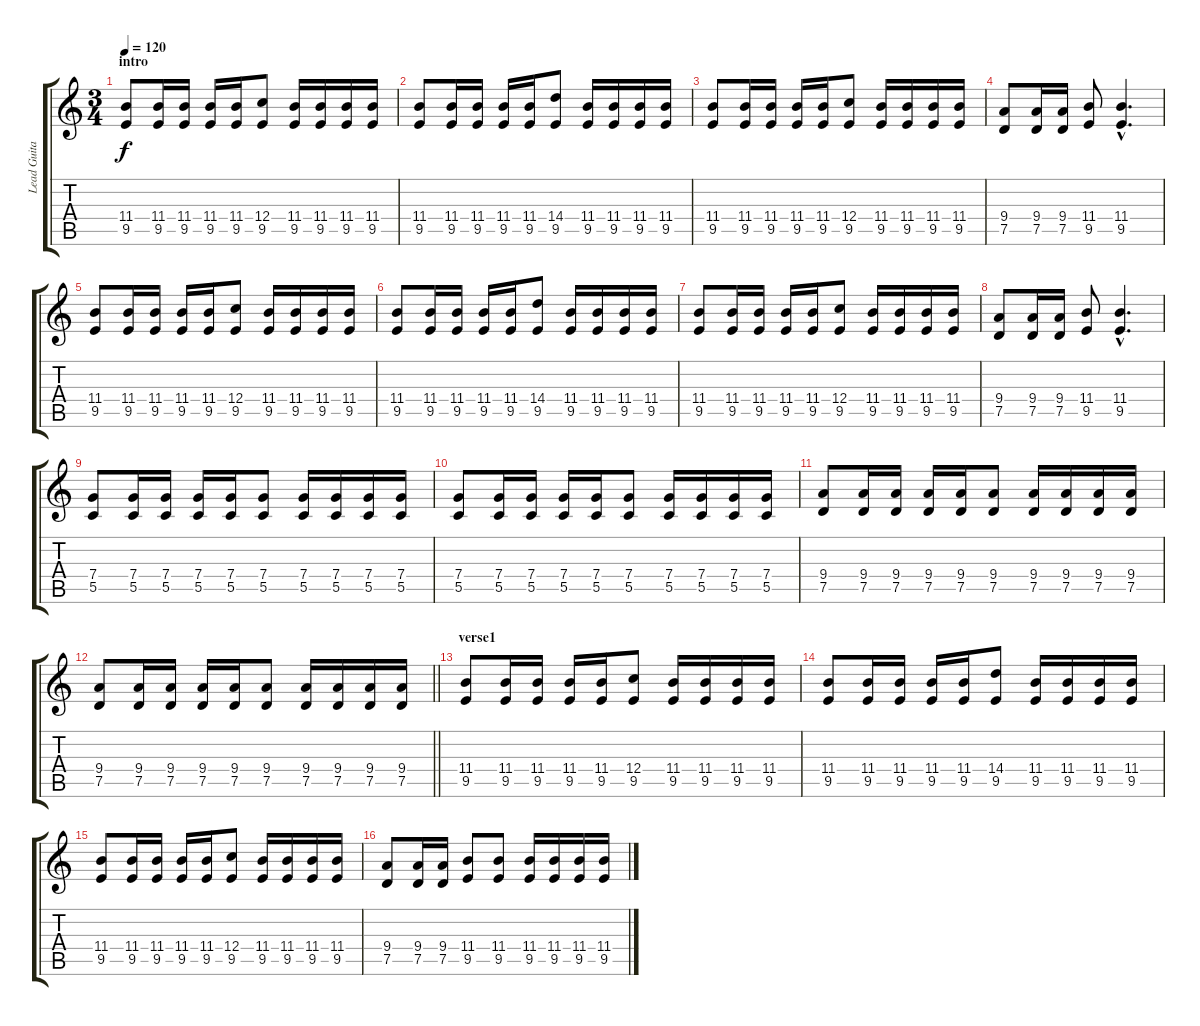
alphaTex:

\track ("Lead Guitare" "Lead Guita") {instrument distortionguitar}
\staff {score tabs}
\tuning (D4 A3 F3 C3 G2 D2) {hide}
\ts (3 4)
\section ("" "intro")
\tempo 120
\clef g2
\ks c
(11.4 9.5).8{dy f instrument electricguitarclean} (11.4 9.5).16 (11.4 9.5).16 (11.4 9.5).16 (11.4 9.5).16 (12.4 9.5).8 (11.4 9.5).16 (11.4 9.5).16 (11.4 9.5).16 (11.4 9.5).16 |
(11.4 9.5).8 (11.4 9.5).16 (11.4 9.5).16 (11.4 9.5).16 (11.4 9.5).16 (14.4 9.5).8 (11.4 9.5).16 (11.4 9.5).16 (11.4 9.5).16 (11.4 9.5).16 |
(11.4 9.5).8 (11.4 9.5).16 (11.4 9.5).16 (11.4 9.5).16 (11.4 9.5).16 (12.4 9.5).8 (11.4 9.5).16 (11.4 9.5).16 (11.4 9.5).16 (11.4 9.5).16 |
(9.4 7.5).8 (9.4 7.5).16 (9.4 7.5).16 (11.4 9.5).8 (11.4{hac} 9.5{hac}).4{d} |
(11.4 9.5).8 (11.4 9.5).16 (11.4 9.5).16 (11.4 9.5).16 (11.4 9.5).16 (12.4 9.5).8 (11.4 9.5).16 (11.4 9.5).16 (11.4 9.5).16 (11.4 9.5).16 |
(11.4 9.5).8 (11.4 9.5).16 (11.4 9.5).16 (11.4 9.5).16 (11.4 9.5).16 (14.4 9.5).8 (11.4 9.5).16 (11.4 9.5).16 (11.4 9.5).16 (11.4 9.5).16 |
(11.4 9.5).8 (11.4 9.5).16 (11.4 9.5).16 (11.4 9.5).16 (11.4 9.5).16 (12.4 9.5).8 (11.4 9.5).16 (11.4 9.5).16 (11.4 9.5).16 (11.4 9.5).16 |
(9.4 7.5).8 (9.4 7.5).16 (9.4 7.5).16 (11.4 9.5).8 (11.4{hac} 9.5{hac}).4{d} |
(7.4 5.5).8{instrument distortionguitar} (7.4 5.5).16 (7.4 5.5).16 (7.4 5.5).16 (7.4 5.5).16 (7.4 5.5).8 (7.4 5.5).16 (7.4 5.5).16 (7.4 5.5).16 (7.4 5.5).16 |
(7.4 5.5).8 (7.4 5.5).16 (7.4 5.5).16 (7.4 5.5).16 (7.4 5.5).16 (7.4 5.5).8 (7.4 5.5).16 (7.4 5.5).16 (7.4 5.5).16 (7.4 5.5).16 |
(9.4 7.5).8 (9.4 7.5).16 (9.4 7.5).16 (9.4 7.5).16 (9.4 7.5).16 (9.4 7.5).8 (9.4 7.5).16 (9.4 7.5).16 (9.4 7.5).16 (9.4 7.5).16 |
\barLineRight lightlight
(9.4 7.5).8 (9.4 7.5).16 (9.4 7.5).16 (9.4 7.5).16 (9.4 7.5).16 (9.4 7.5).8 (9.4 7.5).16 (9.4 7.5).16 (9.4 7.5).16 (9.4 7.5).16 |
\section ("" "verse1")
(11.4 9.5).8 (11.4 9.5).16 (11.4 9.5).16 (11.4 9.5).16 (11.4 9.5).16 (12.4 9.5).8 (11.4 9.5).16 (11.4 9.5).16 (11.4 9.5).16 (11.4 9.5).16 |
(11.4 9.5).8 (11.4 9.5).16 (11.4 9.5).16 (11.4 9.5).16 (11.4 9.5).16 (14.4 9.5).8 (11.4 9.5).16 (11.4 9.5).16 (11.4 9.5).16 (11.4 9.5).16 |
(11.4 9.5).8 (11.4 9.5).16 (11.4 9.5).16 (11.4 9.5).16 (11.4 9.5).16 (12.4 9.5).8 (11.4 9.5).16 (11.4 9.5).16 (11.4 9.5).16 (11.4 9.5).16 |
(9.4 7.5).8 (9.4 7.5).16 (9.4 7.5).16 (11.4 9.5).8 (11.4 9.5).8 (11.4 9.5).16 (11.4 9.5).16 (11.4 9.5).16 (11.4 9.5).16
